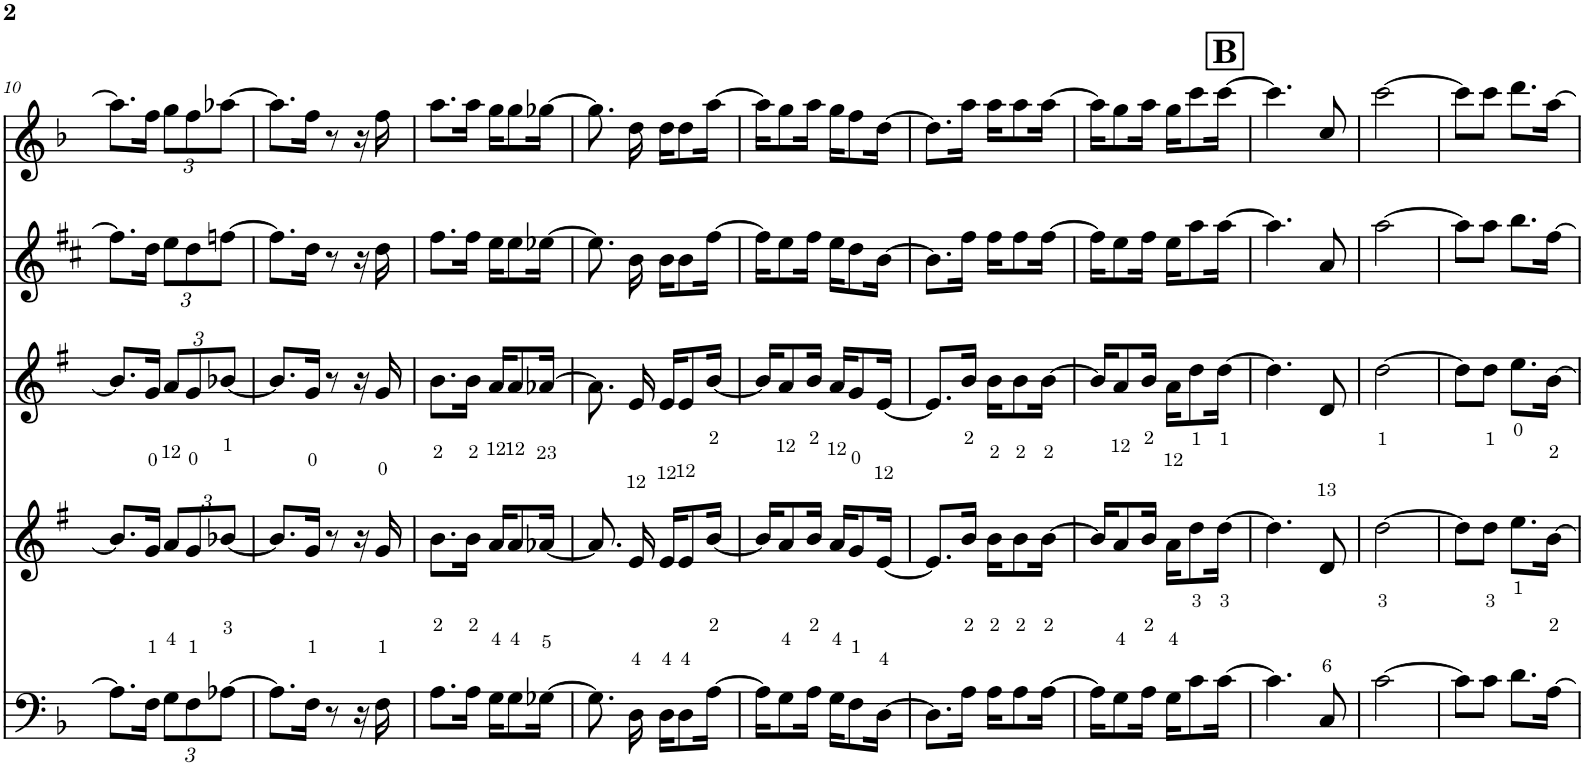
**kern	**kern	**kern	**kern	**kern
*part5	*part4	*part3	*part2	*part1
*staff5	*staff4	*staff3	*staff2	*staff1
*I"Trombone	*I"Bb Trumpet	*I"Saxofone Tenor	*I"Saxofone Alto	*I"Flauta Transversal
*I'Trb	*I'Tpt	*	*	*I'Fl
!!LO:PB:g=z
*clefF4	*clefG2	*clefG2	*clefG2	*clefG2
*	*Trd1c2	*Trd8c14	*Trd5c9	*
*k[b-]	*k[f#]	*k[f#]	*k[f#c#]	*k[b-]
*M2/4	*M2/4	*M2/4	*M2/4	*M2/4
=10	=10	=10	=10	=10
8.A-\L]	8.b-/L]	8.b-/L]	8.ff\L]	8.aa-\L]
16F\Jk	16g/Jk	16g/Jk	16dd\Jk	16ff\Jk
*Xbrackettup	*Xbrackettup	*Xbrackettup	*Xbrackettup	*Xbrackettup
12G\L	12a/L	12a/L	12ee\L	12gg\L
12F\	12g/	12g/	12dd\	12ff\
[12A-X\J	[12b-X/J	[12b-X/J	[12ffn\J	[12aa-X\J
=11	=11	=11	=11	=11
8.A-\L]	8.b-/L]	8.b-/L]	8.ff\L]	8.aa-\L]
16F\Jk	16g/Jk	16g/Jk	16dd\Jk	16ff\Jk
8r	8r	8r	8r	8r
16r	16r	16r	16r	16r
16F\	16g/	16g/	16dd\	16ff\
=12	=12	=12	=12	=12
8.A\L	8.b\L	8.b\L	8.ff#\L	8.aa\L
16A\Jk	16b\Jk	16b\Jk	16ff#\Jk	16aa\Jk
16G\KL	16a/KL	16a/KL	16ee\KL	16gg\KL
8G\	8a/	8a/	8ee\	8gg\
[16G-X\Jk	[16a-X/Jk	[16a-X/Jk	[16ee-X\Jk	[16gg-X\Jk
=13	=13	=13	=13	=13
8.G-\]	8.a-/]	8.a-\]	8.ee-\]	8.gg-\]
16D\	16e/	16e/	16b\	16dd\
16D\KL	16e/KL	16e/KL	16b\KL	16dd\KL
8D\	8e/	8e/	8b\	8dd\
[16A\Jk	[16b/Jk	[16b/Jk	[16ff#\Jk	[16aa\Jk
=14	=14	=14	=14	=14
16A\KL]	16b/KL]	16b/KL]	16ff#\KL]	16aa\KL]
8G\	8a/	8a/	8ee\	8gg\
16A\Jk	16b/Jk	16b/Jk	16ff#\Jk	16aa\Jk
16G\KL	16a/KL	16a/KL	16ee\KL	16gg\KL
8F\	8g/	8g/	8dd\	8ff\
[16D\Jk	[16e/Jk	[16e/Jk	[16b\Jk	[16dd\Jk
=15	=15	=15	=15	=15
8.D\L]	8.e/L]	8.e/L]	8.b\L]	8.dd\L]
16A\Jk	16b/Jk	16b/Jk	16ff#\Jk	16aa\Jk
16A\KL	16b\KL	16b\KL	16ff#\KL	16aa\KL
8A\	8b\	8b\	8ff#\	8aa\
[16A\Jk	[16b\Jk	[16b\Jk	[16ff#\Jk	[16aa\Jk
=16	=16	=16	=16	=16
16A\KL]	16b/KL]	16b/KL]	16ff#\KL]	16aa\KL]
8G\	8a/	8a/	8ee\	8gg\
16A\Jk	16b/Jk	16b/Jk	16ff#\Jk	16aa\Jk
16G\KL	16a\KL	16a\KL	16ee\KL	16gg\KL
8c\	8dd\	8dd\	8aa\	8ccc\
[16c\Jk	[16dd\Jk	[16dd\Jk	[16aa\Jk	[16ccc\Jk
=17	=17	=17	=17	=17
4.c\]	4.dd\]	4.dd\]	4.aa\]	4.ccc\]
8C/	8d/	8d/	8a/	8cc/
!!LO:REH:place=s1:a:B:cj:fs=14:t=B
=18	=18	=18	=18	=18
[2c\	[2dd\	[2dd\	[2aa\	[2ccc\
=19	=19	=19	=19	=19
8c\L]	8dd\L]	8dd\L]	8aa\L]	8ccc\L]
8c\J	8dd\J	8dd\J	8aa\J	8ccc\J
8.d\L	8.ee\L	8.ee\L	8.bb\L	8.ddd\L
[16A\Jk	[16b\Jk	[16b\Jk	[16ff#\Jk	[16aa\Jk
=	=	=	=	=
*-	*-	*-	*-	*-
